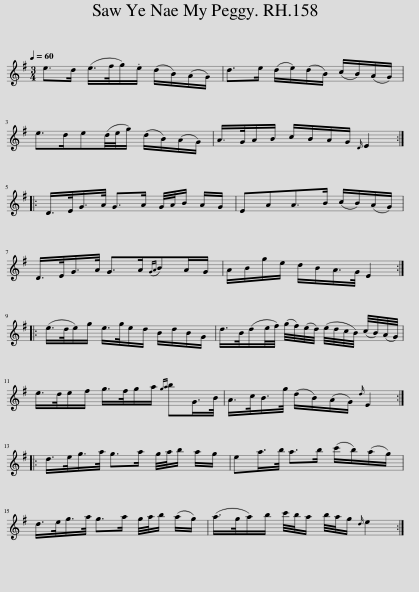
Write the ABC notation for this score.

X:1
L:1/8
Q:1/4=60
M:3/4
I:linebreak $
K:Emin
V:1 treble
V:1
 e>d (e/>f/g/).e/ (d/B/)(A/G/) | d>e (d/e/)(d/B/) (c/B/)(A/G/) |$ e>de(d/4e/4g/) (d/B/)(A/G/) | A/>G/A/B/ c/B/A/G/{D} E2 ::$ D/>E/G/>A/ G>A G/4A/4B/ A/G/ | %5
 EAA>B (c/B/)(A/G/) |$ D/>E/G/>A/ G>A{GA}BA/G/ | A/B/g/e/ d/B/A/>G/ E2 ::$ (e/>d/e/)g/ e/>g/e/d/ B/d/B/G/ | d/>B/(d/e/4f/4) (g/4f/4)(e/4d/4) (e/4d/4c/4B/4) (c/4B/4)(A/4G/4) |$ %10
 e/>d/e/f/ g/>f/g/a/{ga} bG/>B/ | A/>c/B/>g/ (d/B/)(A/G/){d} E2 ::$ d/>e/g/>a/ g>a g/4a/4b/ a/g/ | ea/>b/ a>b (c'/b/)(a/g/) |$ d/>e/g/>a/ g>a g/4a/4b/ (a/g/) | %15
 (a/>g/a/)b/ c'/4b/4a/ b/4a/4g/{d} e2 :| %16
